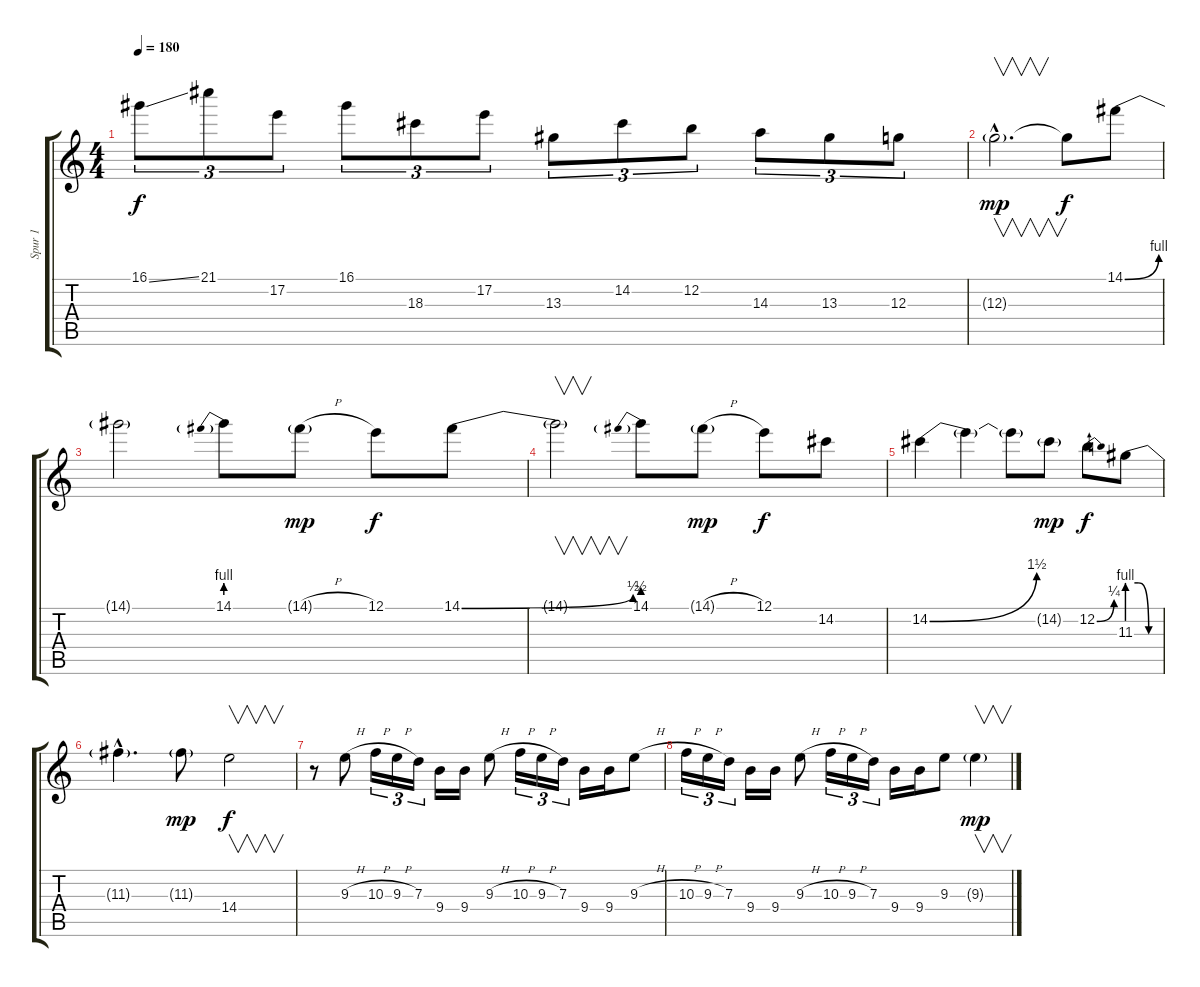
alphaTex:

\track ("Spur 1" "Spur 1") {instrument distortionguitar}
\staff {score tabs}
\tuning (E4 B3 G3 D3 A2 E2) {hide}
\ts (4 4)
\tempo 180
\clef g2
\ks c
16.1{ss}.8{tu (3 2) dy f} 21.1.8{tu (3 2)} 17.2.8{tu (3 2)} 16.1.8{tu (3 2)} 18.3.8{tu (3 2)} 17.2.8{tu (3 2)} 13.3.8{tu (3 2)} 14.2.8{tu (3 2)} 12.2.8{tu (3 2)} 14.3.8{tu (3 2)} 13.3.8{tu (3 2)} 12.3.8{tu (3 2)} |
12.3{g hac}.2{v d dy mp} 12.3{t}.8{dy f} 14.1{be (bend 0 0 60 4)}.8 |
14.1{t}.2 14.1{be (prebend 0 4 60 4)}.8 14.1{h g}.8{dy mp} 12.1.8{dy f} 14.1{be (bend 0 0 60 2)}.8 |
14.1{t}.2{v} 14.1{be (prebend 0 2 60 2)}.8 14.1{h g}.8{dy mp} 12.1.8{dy f} 14.2.8 |
14.2{be (bend 0 0 60 6)}.4 14.2{t}.4 14.2{t}.8 14.2{g}.8{dy mp} 12.2{be (bend 0 0 60 1)}.8{dy f} 11.3{be (custom 0 4 20 4 40 0 60 0)}.8 |
11.3{hac t}.4{d} 11.3{g}.8{dy mp} 14.4.2{v dy f} |
r.8 9.3{h}.8 10.3{h}.16{tu (3 2)} 9.3{h}.16{tu (3 2)} 7.3.16{tu (3 2)} 9.4.16 9.4.16 9.3{h}.8 10.3{h}.16{tu (3 2)} 9.3{h}.16{tu (3 2)} 7.3.16{tu (3 2)} 9.4.16 9.4.16 9.3{h}.8 |
10.3{h}.16{tu (3 2)} 9.3{h}.16{tu (3 2)} 7.3.16{tu (3 2)} 9.4.16 9.4.16 9.3{h}.8 10.3{h}.16{tu (3 2)} 9.3{h}.16{tu (3 2)} 7.3.16{tu (3 2)} 9.4.16 9.4.16 9.3.8 9.3{g}.4{v dy mp}
